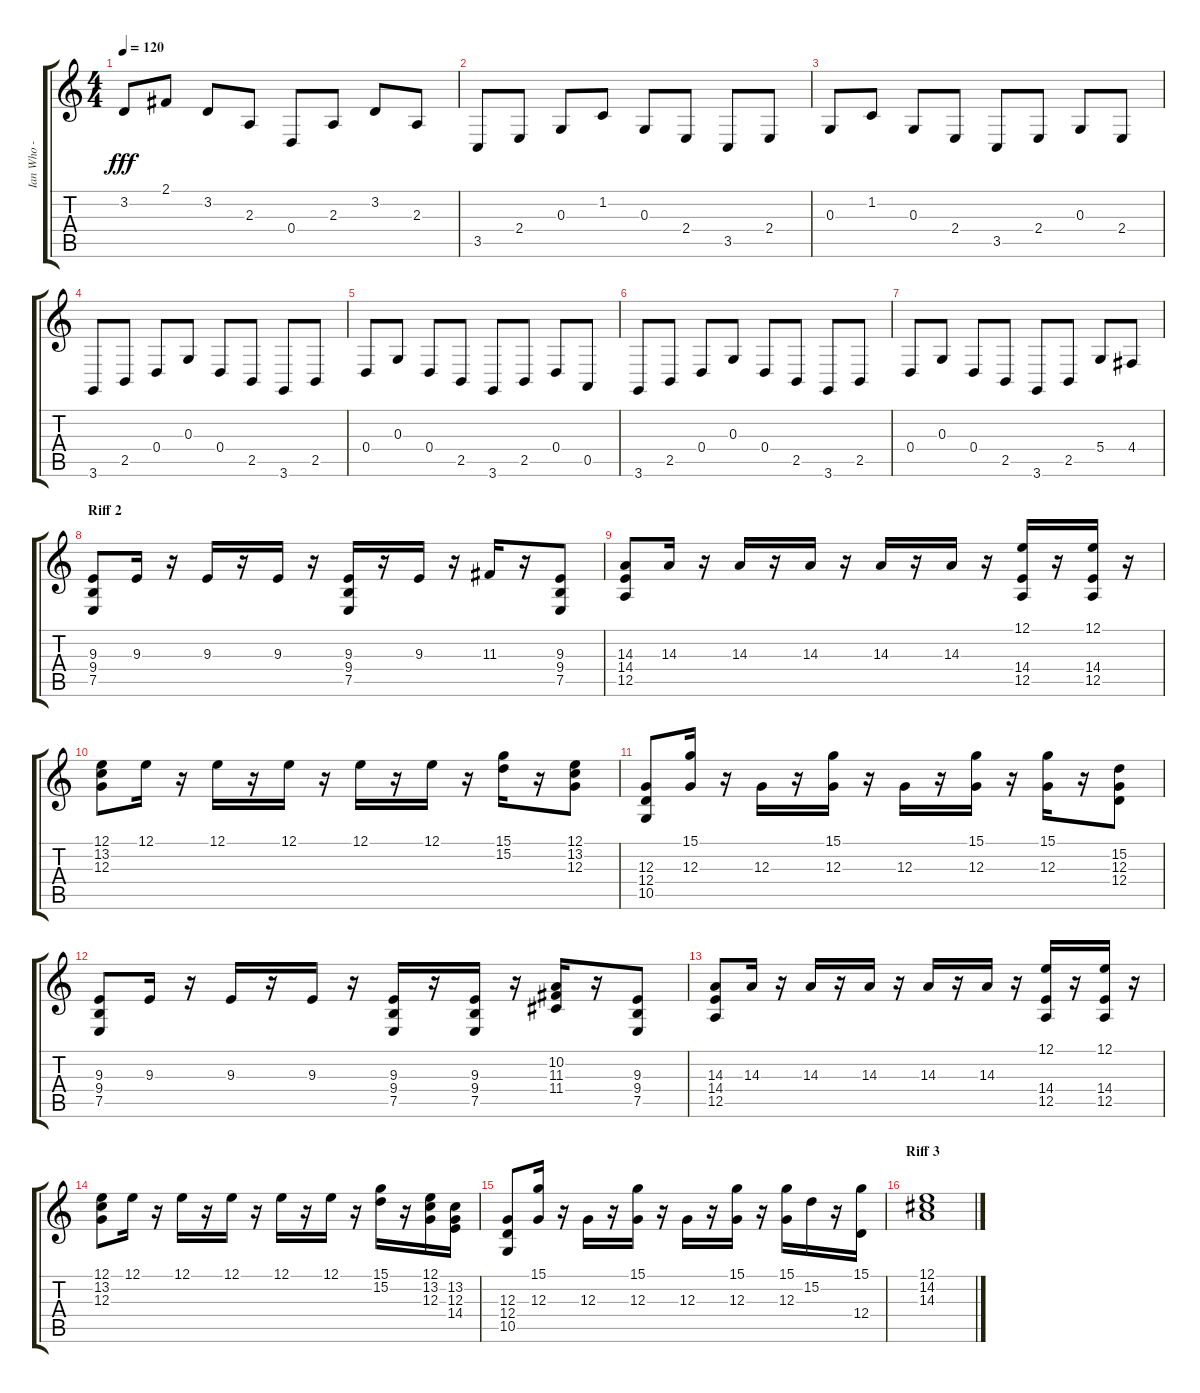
\track ("Ian Who - Piano" "Ian Who - ") {instrument acousticgrandpiano}
\staff {score tabs}
\tuning (E4 B3 G3 D3 A2 E2) {hide}
\ts (4 4)
\tempo 120
\clef g2
\ks c
3.2.8{dy fff} 2.1.8 3.2.8 2.3.8 0.4.8 2.3.8 3.2.8 2.3.8 |
3.5.8 2.4.8 0.3.8 1.2.8 0.3.8 2.4.8 3.5.8 2.4.8 |
0.3.8 1.2.8 0.3.8 2.4.8 3.5.8 2.4.8 0.3.8 2.4.8 |
3.6.8 2.5.8 0.4.8 0.3.8 0.4.8 2.5.8 3.6.8 2.5.8 |
0.4.8 0.3.8 0.4.8 2.5.8 3.6.8 2.5.8 0.4.8 0.5.8 |
3.6.8 2.5.8 0.4.8 0.3.8 0.4.8 2.5.8 3.6.8 2.5.8 |
0.4.8 0.3.8 0.4.8 2.5.8 3.6.8 2.5.8 5.4.8 4.4.8 |
\section ("" "Riff 2")
(9.3 9.4 7.5).8 9.3.16 r.16 9.3.16 r.16 9.3.16 r.16 (9.3 9.4 7.5).16 r.16 9.3.16 r.16 11.3.16 r.16 (9.3 9.4 7.5).8 |
(14.3 14.4 12.5).8 14.3.16 r.16 14.3.16 r.16 14.3.16 r.16 14.3.16 r.16 14.3.16 r.16 (12.1 14.4 12.5).16 r.16 (12.1 14.4 12.5).16 r.16 |
(12.1 13.2 12.3).8 12.1.16 r.16 12.1.16 r.16 12.1.16 r.16 12.1.16 r.16 12.1.16 r.16 (15.1 15.2).16 r.16 (12.1 13.2 12.3).8 |
(12.3 12.4 10.5).8 (15.1 12.3).16 r.16 12.3.16 r.16 (15.1 12.3).16 r.16 12.3.16 r.16 (15.1 12.3).16 r.16 (15.1 12.3).16 r.16 (15.2 12.3 12.4).8 |
(9.3 9.4 7.5).8 9.3.16 r.16 9.3.16 r.16 9.3.16 r.16 (9.3 9.4 7.5).16 r.16 (9.3 9.4 7.5).16 r.16 (10.2 11.3 11.4).16 r.16 (9.3 9.4 7.5).8 |
(14.3 14.4 12.5).8 14.3.16 r.16 14.3.16 r.16 14.3.16 r.16 14.3.16 r.16 14.3.16 r.16 (12.1 14.4 12.5).16 r.16 (12.1 14.4 12.5).16 r.16 |
(12.1 13.2 12.3).8 12.1.16 r.16 12.1.16 r.16 12.1.16 r.16 12.1.16 r.16 12.1.16 r.16 (15.1 15.2).16 r.16 (12.1 13.2 12.3).16 (13.2 12.3 14.4).16 |
(12.3 12.4 10.5).8 (15.1 12.3).16 r.16 12.3.16 r.16 (15.1 12.3).16 r.16 12.3.16 r.16 (15.1 12.3).16 r.16 (15.1 12.3).16 15.2.16 r.16 (15.1 12.4).16 |
\section ("" "Riff 3")
(12.1 14.2 14.3).1
